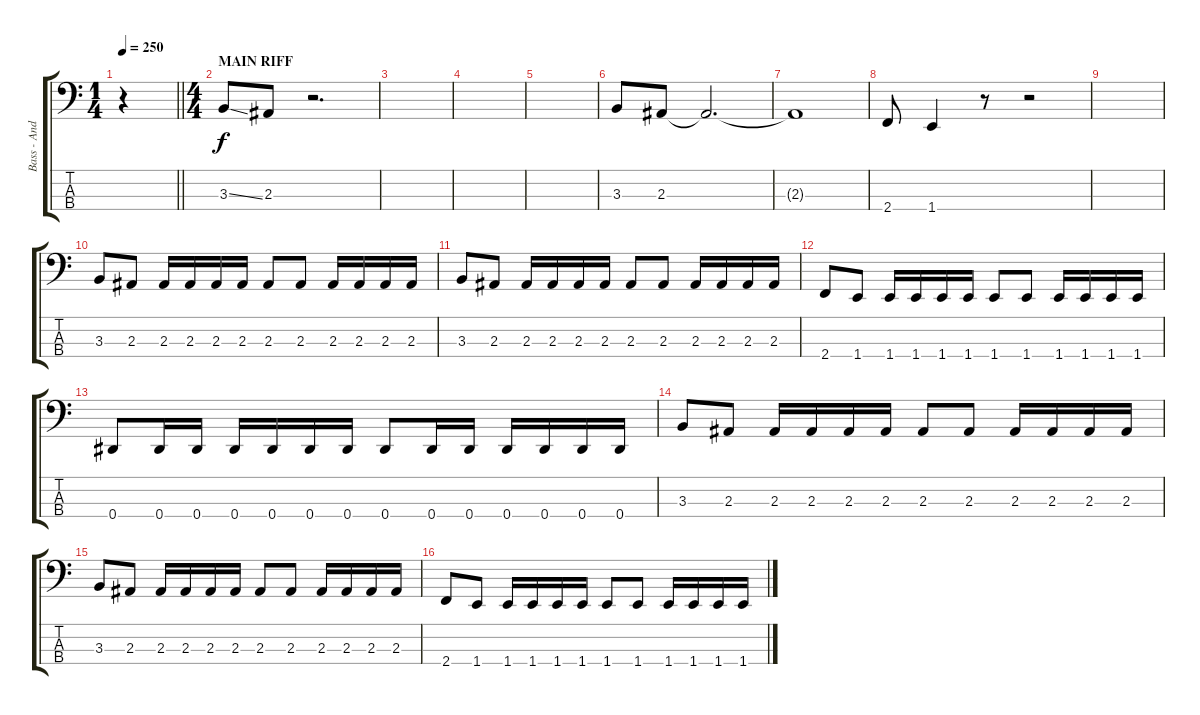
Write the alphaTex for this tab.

\track ("Bass - Andre Hartoonian" "Bass - And") {instrument slapbass2}
\staff {score tabs}
\tuning (Gb2 Db2 Ab1 Eb1) {hide}
\ts (1 4)
\tempo 250
\clef f4
\barLineRight lightlight
\ks c
r.4{dy f instrument slapbass2} |
\ts (4 4)
\section ("" "MAIN RIFF")
3.3{ss}.8 2.3.8 r.2{d} |
|
|
|
3.3.8 2.3.8 2.3{t}.2{d} |
2.3{t}.1 |
2.4.8 1.4.4 r.8 r.2 |
|
3.3.8 2.3.8 2.3.16 2.3.16 2.3.16 2.3.16 2.3.8 2.3.8 2.3.16 2.3.16 2.3.16 2.3.16 |
3.3.8 2.3.8 2.3.16 2.3.16 2.3.16 2.3.16 2.3.8 2.3.8 2.3.16 2.3.16 2.3.16 2.3.16 |
2.4.8 1.4.8 1.4.16 1.4.16 1.4.16 1.4.16 1.4.8 1.4.8 1.4.16 1.4.16 1.4.16 1.4.16 |
0.4.8 0.4.16 0.4.16 0.4.16 0.4.16 0.4.16 0.4.16 0.4.8 0.4.16 0.4.16 0.4.16 0.4.16 0.4.16 0.4.16 |
3.3.8 2.3.8 2.3.16 2.3.16 2.3.16 2.3.16 2.3.8 2.3.8 2.3.16 2.3.16 2.3.16 2.3.16 |
3.3.8 2.3.8 2.3.16 2.3.16 2.3.16 2.3.16 2.3.8 2.3.8 2.3.16 2.3.16 2.3.16 2.3.16 |
2.4.8 1.4.8 1.4.16 1.4.16 1.4.16 1.4.16 1.4.8 1.4.8 1.4.16 1.4.16 1.4.16 1.4.16
